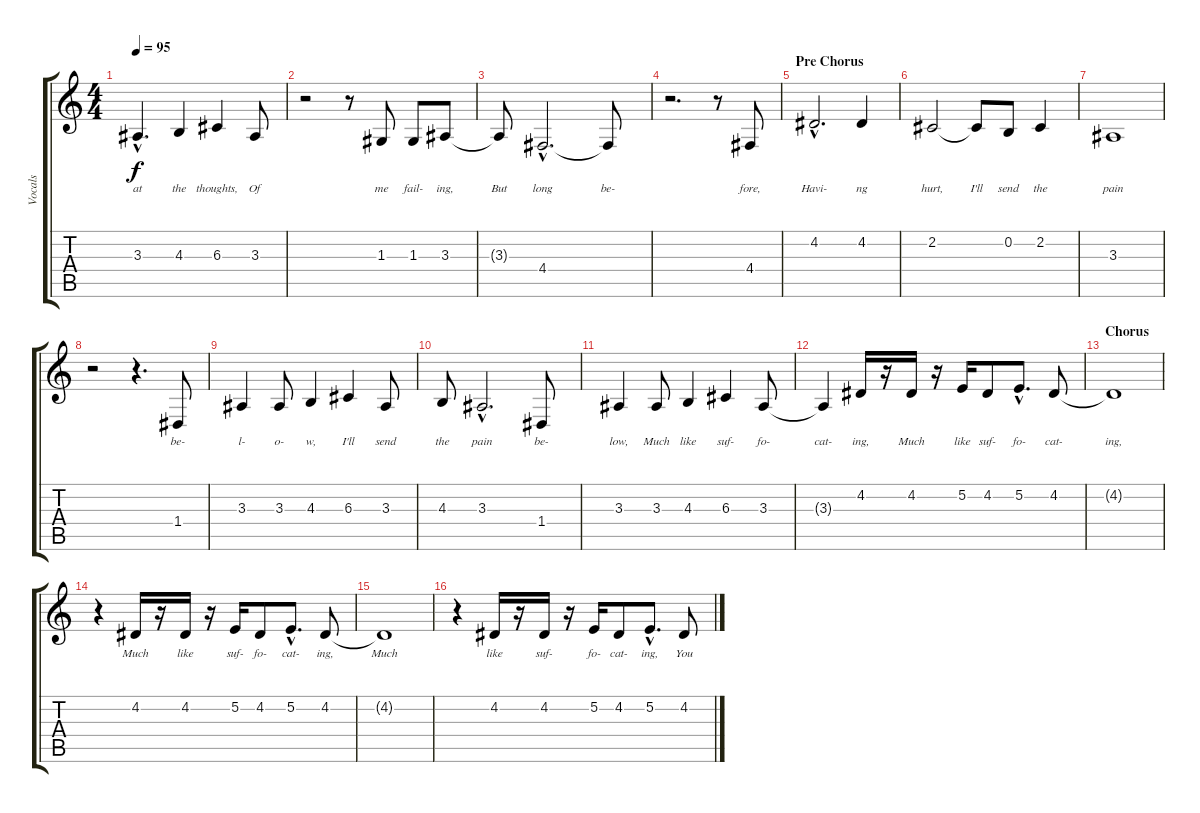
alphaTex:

\track ("Vocals" "Vocals") {instrument trumpet}
\staff {score tabs}
\tuning (E4 B3 G3 D3 A2 E2) {hide}
\ts (4 4)
\tempo 95
\clef g2
\ks c
3.3{hac}.4{d lyrics (0 "at") lyrics (1 "") lyrics (2 "") lyrics (3 "") lyrics (4 "") dy f} 4.3.4{lyrics (0 "the") lyrics (1 "") lyrics (2 "") lyrics (3 "") lyrics (4 "")} 6.3.4{lyrics (0 "thoughts,") lyrics (1 "") lyrics (2 "") lyrics (3 "") lyrics (4 "")} 3.3.8{lyrics (0 "Of") lyrics (1 "") lyrics (2 "") lyrics (3 "") lyrics (4 "")} |
r.2 r.8 1.3.8{lyrics (0 "me") lyrics (1 "") lyrics (2 "") lyrics (3 "") lyrics (4 "")} 1.3.8{lyrics (0 "fail-") lyrics (1 "") lyrics (2 "") lyrics (3 "") lyrics (4 "")} 3.3.8{lyrics (0 "ing,") lyrics (1 "") lyrics (2 "") lyrics (3 "") lyrics (4 "")} |
3.3{t}.8{lyrics (0 "But") lyrics (1 "") lyrics (2 "") lyrics (3 "") lyrics (4 "")} 4.4{hac}.2{d lyrics (0 "long") lyrics (1 "") lyrics (2 "") lyrics (3 "") lyrics (4 "")} 4.4{t}.8{lyrics (0 "be-") lyrics (1 "") lyrics (2 "") lyrics (3 "") lyrics (4 "")} |
r.2{d} r.8 4.4.8{lyrics (0 "fore,") lyrics (1 "") lyrics (2 "") lyrics (3 "") lyrics (4 "")} |
\section ("" "Pre Chorus")
4.2{hac}.2{d lyrics (0 "Havi-") lyrics (1 "") lyrics (2 "") lyrics (3 "") lyrics (4 "")} 4.2.4{lyrics (0 "ng") lyrics (1 "") lyrics (2 "") lyrics (3 "") lyrics (4 "")} |
2.2.2{lyrics (0 "hurt,") lyrics (1 "") lyrics (2 "") lyrics (3 "") lyrics (4 "")} 2.2{t}.8{lyrics (0 "I'll") lyrics (1 "") lyrics (2 "") lyrics (3 "") lyrics (4 "")} 0.2.8{lyrics (0 "send") lyrics (1 "") lyrics (2 "") lyrics (3 "") lyrics (4 "")} 2.2.4{lyrics (0 "the") lyrics (1 "") lyrics (2 "") lyrics (3 "") lyrics (4 "")} |
3.3.1{lyrics (0 "pain") lyrics (1 "") lyrics (2 "") lyrics (3 "") lyrics (4 "")} |
r.2 r.4{d} 1.4.8{lyrics (0 "be-") lyrics (1 "") lyrics (2 "") lyrics (3 "") lyrics (4 "")} |
3.3.4{lyrics (0 "l-") lyrics (1 "") lyrics (2 "") lyrics (3 "") lyrics (4 "")} 3.3.8{lyrics (0 "o-") lyrics (1 "") lyrics (2 "") lyrics (3 "") lyrics (4 "")} 4.3.4{lyrics (0 "w,") lyrics (1 "") lyrics (2 "") lyrics (3 "") lyrics (4 "")} 6.3.4{lyrics (0 "I'll") lyrics (1 "") lyrics (2 "") lyrics (3 "") lyrics (4 "")} 3.3.8{lyrics (0 "send") lyrics (1 "") lyrics (2 "") lyrics (3 "") lyrics (4 "")} |
4.3.8{lyrics (0 "the") lyrics (1 "") lyrics (2 "") lyrics (3 "") lyrics (4 "")} 3.3{hac}.2{d lyrics (0 "pain") lyrics (1 "") lyrics (2 "") lyrics (3 "") lyrics (4 "")} 1.4.8{lyrics (0 "be-") lyrics (1 "") lyrics (2 "") lyrics (3 "") lyrics (4 "")} |
3.3.4{lyrics (0 "low,") lyrics (1 "") lyrics (2 "") lyrics (3 "") lyrics (4 "")} 3.3.8{lyrics (0 "Much") lyrics (1 "") lyrics (2 "") lyrics (3 "") lyrics (4 "")} 4.3.4{lyrics (0 "like") lyrics (1 "") lyrics (2 "") lyrics (3 "") lyrics (4 "")} 6.3.4{lyrics (0 "suf-") lyrics (1 "") lyrics (2 "") lyrics (3 "") lyrics (4 "")} 3.3.8{lyrics (0 "fo-") lyrics (1 "") lyrics (2 "") lyrics (3 "") lyrics (4 "")} |
3.3{t}.4{lyrics (0 "cat-") lyrics (1 "") lyrics (2 "") lyrics (3 "") lyrics (4 "")} 4.2.16{lyrics (0 "ing,") lyrics (1 "") lyrics (2 "") lyrics (3 "") lyrics (4 "")} r.16 4.2.16{lyrics (0 "Much") lyrics (1 "") lyrics (2 "") lyrics (3 "") lyrics (4 "")} r.16 5.2.16{lyrics (0 "like") lyrics (1 "") lyrics (2 "") lyrics (3 "") lyrics (4 "")} 4.2.8{lyrics (0 "suf-") lyrics (1 "") lyrics (2 "") lyrics (3 "") lyrics (4 "")} 5.2{hac}.8{d lyrics (0 "fo-") lyrics (1 "") lyrics (2 "") lyrics (3 "") lyrics (4 "")} 4.2.8{lyrics (0 "cat-") lyrics (1 "") lyrics (2 "") lyrics (3 "") lyrics (4 "")} |
\section ("" "Chorus")
4.2{t}.1{lyrics (0 "ing,") lyrics (1 "") lyrics (2 "") lyrics (3 "") lyrics (4 "")} |
r.4 4.2.16{lyrics (0 "Much") lyrics (1 "") lyrics (2 "") lyrics (3 "") lyrics (4 "")} r.16 4.2.16{lyrics (0 "like") lyrics (1 "") lyrics (2 "") lyrics (3 "") lyrics (4 "")} r.16 5.2.16{lyrics (0 "suf-") lyrics (1 "") lyrics (2 "") lyrics (3 "") lyrics (4 "")} 4.2.8{lyrics (0 "fo-") lyrics (1 "") lyrics (2 "") lyrics (3 "") lyrics (4 "")} 5.2{hac}.8{d lyrics (0 "cat-") lyrics (1 "") lyrics (2 "") lyrics (3 "") lyrics (4 "")} 4.2.8{lyrics (0 "ing,") lyrics (1 "") lyrics (2 "") lyrics (3 "") lyrics (4 "")} |
4.2{t}.1{lyrics (0 "Much") lyrics (1 "") lyrics (2 "") lyrics (3 "") lyrics (4 "")} |
r.4 4.2.16{lyrics (0 "like") lyrics (1 "") lyrics (2 "") lyrics (3 "") lyrics (4 "")} r.16 4.2.16{lyrics (0 "suf-") lyrics (1 "") lyrics (2 "") lyrics (3 "") lyrics (4 "")} r.16 5.2.16{lyrics (0 "fo-") lyrics (1 "") lyrics (2 "") lyrics (3 "") lyrics (4 "")} 4.2.8{lyrics (0 "cat-") lyrics (1 "") lyrics (2 "") lyrics (3 "") lyrics (4 "")} 5.2{hac}.8{d lyrics (0 "ing,") lyrics (1 "") lyrics (2 "") lyrics (3 "") lyrics (4 "")} 4.2.8{lyrics (0 "You") lyrics (1 "") lyrics (2 "") lyrics (3 "") lyrics (4 "")}
